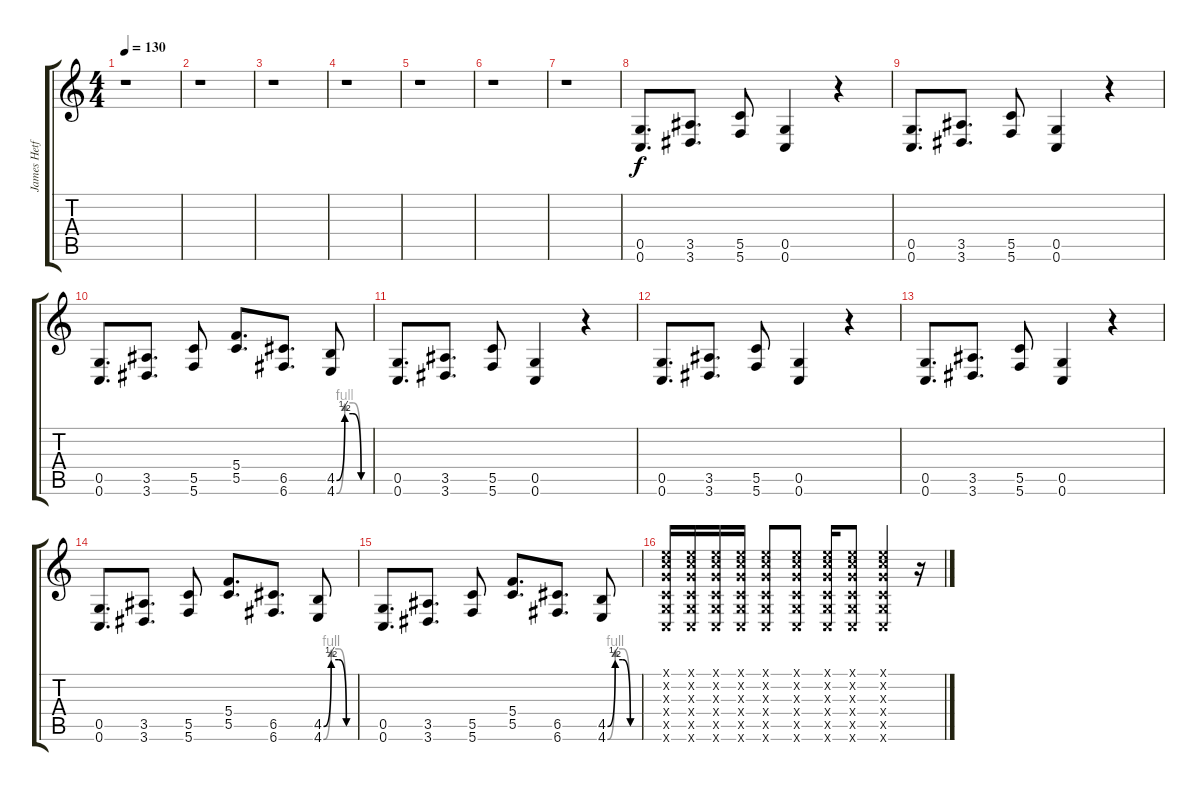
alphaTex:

\track ("James Hetfield" "James Hetf") {instrument distortionguitar}
\staff {score tabs}
\tuning (E4 C4 G3 C3 G2 C2) {hide}
\ts (4 4)
\tempo 130
\clef g2
\ks c
r.1{dy f} |
r.1 |
r.1 |
r.1 |
r.1 |
r.1 |
r.1 |
(0.5 0.6).8{d} (3.5 3.6).8{d} (5.5 5.6).8 (0.5 0.6).4 r.4 |
(0.5 0.6).8{d} (3.5 3.6).8{d} (5.5 5.6).8 (0.5 0.6).4 r.4 |
(0.5 0.6).8{d} (3.5 3.6).8{d} (5.5 5.6).8 (5.4 5.5).8{d} (6.5 6.6).8{d} (4.5{be (custom 0 0 15 2 30 2 45 0 60 0)} 4.6{be (custom 0 0 15 4 30 4 45 0 60 0)}).8 |
(0.5 0.6).8{d} (3.5 3.6).8{d} (5.5 5.6).8 (0.5 0.6).4 r.4 |
(0.5 0.6).8{d} (3.5 3.6).8{d} (5.5 5.6).8 (0.5 0.6).4 r.4 |
(0.5 0.6).8{d} (3.5 3.6).8{d} (5.5 5.6).8 (0.5 0.6).4 r.4 |
(0.5 0.6).8{d} (3.5 3.6).8{d} (5.5 5.6).8 (5.4 5.5).8{d} (6.5 6.6).8{d} (4.5{be (custom 0 0 15 2 30 2 45 0 60 0)} 4.6{be (custom 0 0 15 4 30 4 45 0 60 0)}).8 |
(0.5 0.6).8{d} (3.5 3.6).8{d} (5.5 5.6).8 (5.4 5.5).8{d} (6.5 6.6).8{d} (4.5{be (custom 0 0 15 2 30 2 45 0 60 0)} 4.6{be (custom 0 0 15 4 30 4 45 0 60 0)}).8 |
(0.1{x} 0.2{x} 0.3{x} 0.4{x} 0.5{x} 0.6{x}).16 (0.1{x} 0.2{x} 0.3{x} 0.4{x} 0.5{x} 0.6{x}).16 (0.1{x} 0.2{x} 0.3{x} 0.4{x} 0.5{x} 0.6{x}).16 (0.1{x} 0.2{x} 0.3{x} 0.4{x} 0.5{x} 0.6{x}).16 (0.1{x} 0.2{x} 0.3{x} 0.4{x} 0.5{x} 0.6{x}).8 (0.1{x} 0.2{x} 0.3{x} 0.4{x} 0.5{x} 0.6{x}).8 (0.1{x} 0.2{x} 0.3{x} 0.4{x} 0.5{x} 0.6{x}).16 (0.1{x} 0.2{x} 0.3{x} 0.4{x} 0.5{x} 0.6{x}).8 (0.1{x} 0.2{x} 0.3{x} 0.4{x} 0.5{x} 0.6{x}).4 r.16
